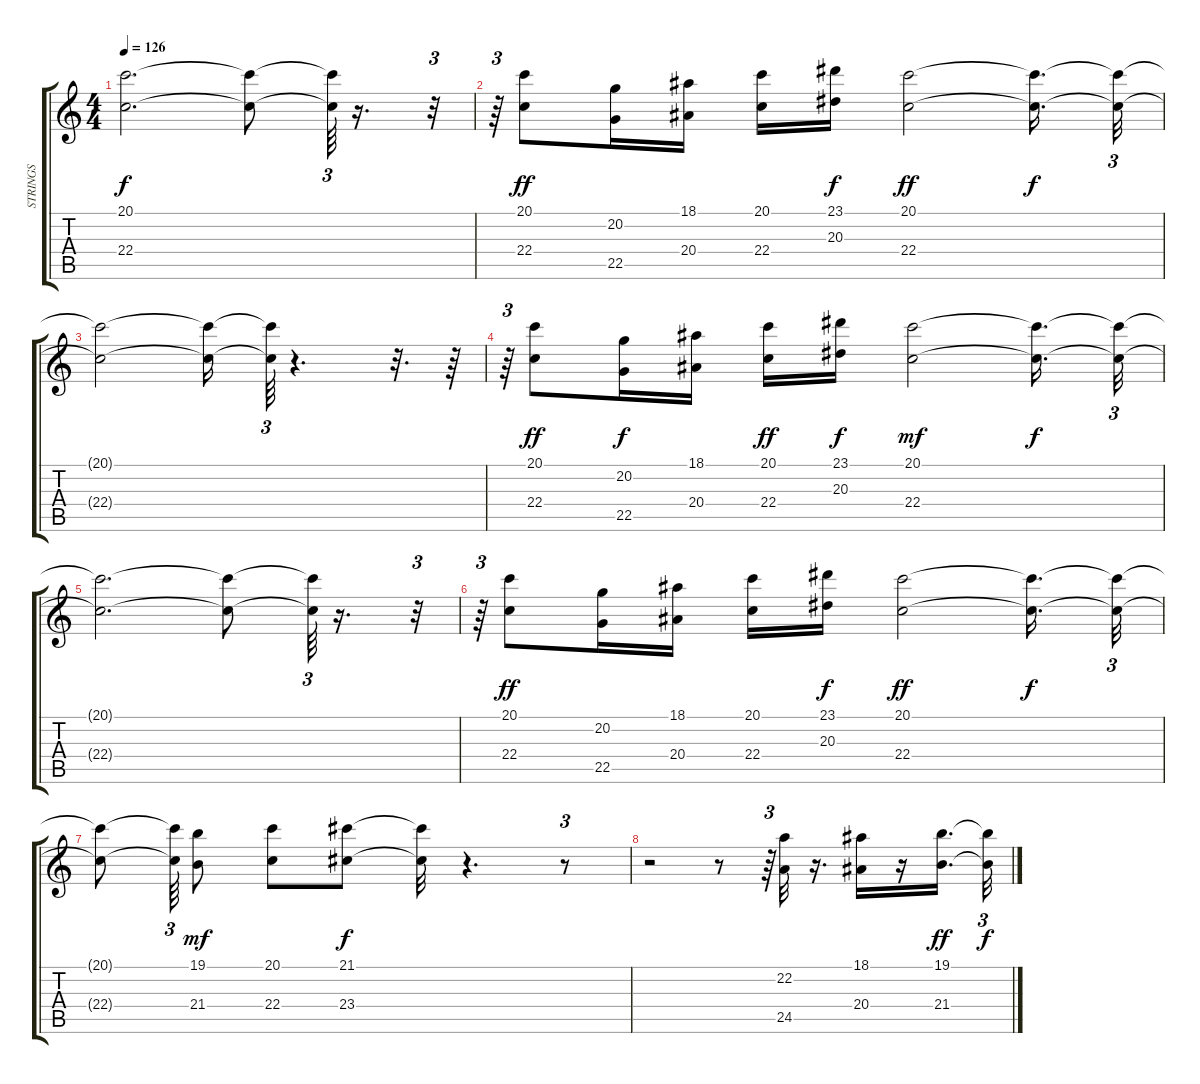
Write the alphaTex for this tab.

\track ("STRINGS" "STRINGS") {instrument stringensemble1}
\staff {score tabs}
\tuning (E4 B3 G3 D3 A2 E2) {hide}
\ts (4 4)
\tempo 126
\clef g2
\ks c
(20.1{t} 22.4{t}).2{d dy f} (20.1{t} 22.4{t}).8 (20.1{t} 22.4{t}).64{tu (3 2)} r.16{d} r.32{tu (3 2)} |
r.64{tu (3 2)} (20.1 22.4).8{dy ff} (20.2 22.5).16 (18.1 20.4).16 (20.1 22.4).16 (23.1 20.3).16{dy f} (20.1 22.4).2{dy ff} (20.1{t} 22.4{t}).16{d dy f} (20.1{t} 22.4{t}).32{tu (3 2)} |
(20.1{t} 22.4{t}).2 (20.1{t} 22.4{t}).16 (20.1{t} 22.4{t}).64{tu (3 2)} r.4{d} r.32{d} r.64 |
r.64{tu (3 2)} (20.1 22.4).8{dy ff} (20.2 22.5).16{dy f} (18.1 20.4).16 (20.1 22.4).16{dy ff} (23.1 20.3).16{dy f} (20.1 22.4).2{dy mf} (20.1{t} 22.4{t}).16{d dy f} (20.1{t} 22.4{t}).32{tu (3 2)} |
(20.1{t} 22.4{t}).2{d} (20.1{t} 22.4{t}).8 (20.1{t} 22.4{t}).64{tu (3 2)} r.16{d} r.32{tu (3 2)} |
r.64{tu (3 2)} (20.1 22.4).8{dy ff} (20.2 22.5).16 (18.1 20.4).16 (20.1 22.4).16 (23.1 20.3).16{dy f} (20.1 22.4).2{dy ff} (20.1{t} 22.4{t}).16{d dy f} (20.1{t} 22.4{t}).32{tu (3 2)} |
(20.1{t} 22.4{t}).8 (20.1{t} 22.4{t}).64{tu (3 2)} (19.1 21.4).8{dy mf} (20.1 22.4).8 (21.1 23.4).8{dy f} (21.1{t} 23.4{t}).32 r.4{d} r.8{tu (3 2)} |
r.2 r.8 r.64{tu (3 2)} (22.2 24.5).32 r.16{d} (18.1 20.4).16 r.16 (19.1 21.4).16{d dy ff} (19.1{t} 21.4{t}).32{tu (3 2) dy f}
